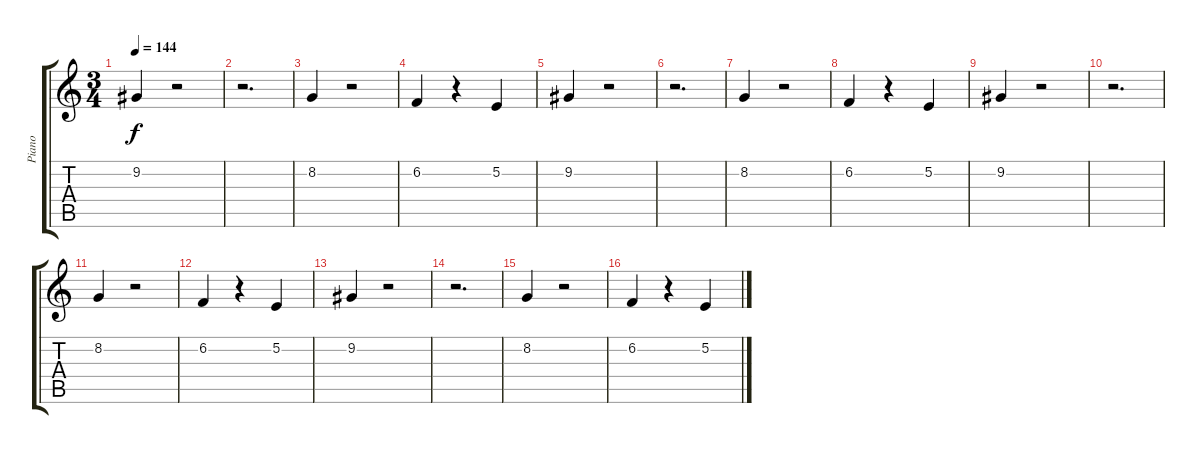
\track ("Piano" "Piano") {instrument acousticgrandpiano}
\staff {score tabs}
\tuning (E4 B3 G3 D3 A2 E2) {hide}
\ts (3 4)
\tempo 144
\clef g2
\ks c
9.2.4{dy f} r.2 |
r.2{d} |
8.2.4 r.2 |
6.2.4 r.4 5.2.4 |
9.2.4 r.2 |
r.2{d} |
8.2.4 r.2 |
6.2.4 r.4 5.2.4 |
9.2.4 r.2 |
r.2{d} |
8.2.4 r.2 |
6.2.4 r.4 5.2.4 |
9.2.4 r.2 |
r.2{d} |
8.2.4 r.2 |
6.2.4 r.4 5.2.4
